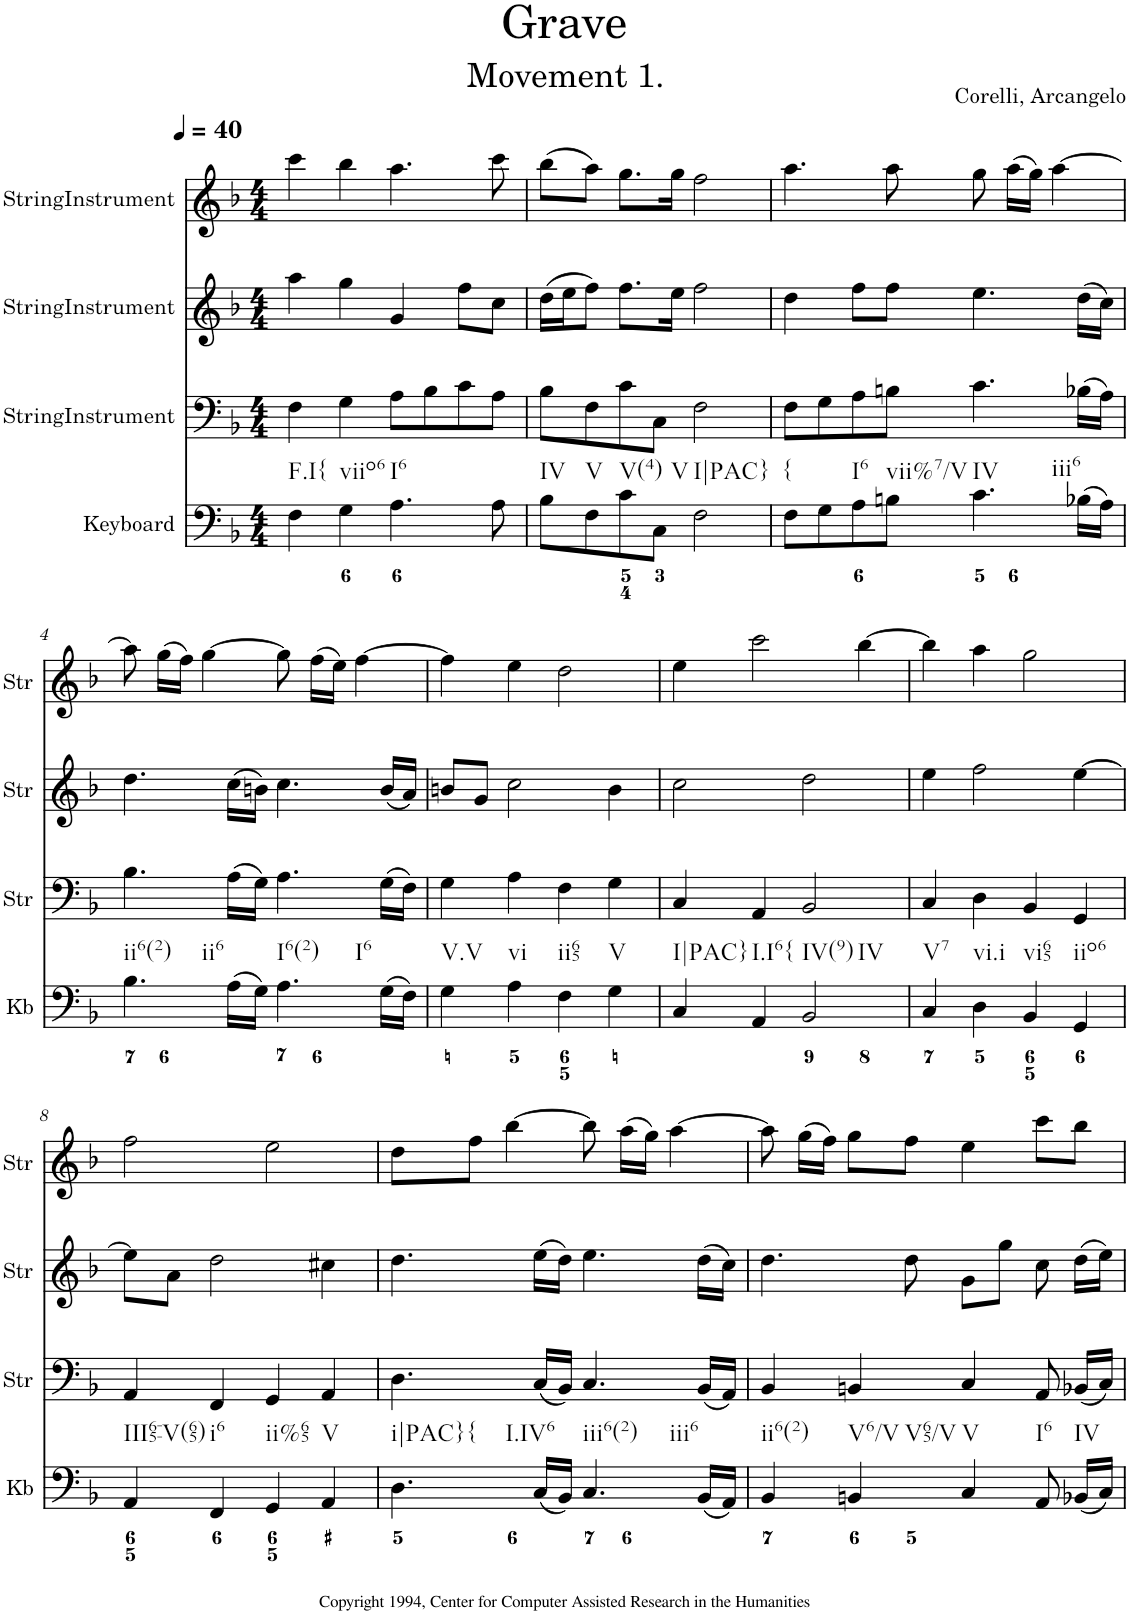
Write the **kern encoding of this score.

**kern	**kern	**kern	**kern
*part4	*part3	*part2	*part1
*staff4	*staff3	*staff2	*staff1
*I"Keyboard	*I"StringInstrument	*I"StringInstrument	*I"StringInstrument
*I'Kb	*I'Str	*I'Str	*I'Str
*clefF4	*clefF4	*clefG2	*clefG2
*k[b-]	*k[b-]	*k[b-]	*k[b-]
*M4/4	*M4/4	*M4/4	*M4/4
*MM40	*MM40	*MM40	*MM40
=1	=1	=1	=1
!LO:TX:b:t=F.I{	!	!	!
4F\	4F\	4aa\	4ccc\
!LO:TX:b:t=viio6	!	!	!
4G\	4G\	4gg\	4bb-\
!LO:TX:b:t=I6	!	!	!
4.A\	8A\L	4g/	4.aa\
.	8B-\	.	.
.	8c\	8ff\L	.
8A\	8A\J	8cc\J	8ccc\
=2	=2	=2	=2
!LO:TX:b:t=IV	!	!	!
8B-\L	8B-\L	(16dd\LL	(8bb-\L
.	.	16ee\J	.
!LO:TX:b:t=V	!	!	!
8F\	8F\	8ff\J)	8aa\J)
!LO:TX:b:t=V(4)	!	!	!
8c\	8c\	8.ff\L	8.gg\L
!LO:TX:b:t=V	!	!	!
8C\J	8C\J	.	.
.	.	16ee\Jk	16gg\Jk
!LO:TX:b:t=I|PAC}	!	!	!
2F\	2F\	2ff\	2ff\
=3	=3	=3	=3
!LO:TX:b:t={	!	!	!
8F\L	8F\L	4dd\	4.aa\
8G\	8G\	.	.
!LO:TX:b:t=I6	!	!	!
8A\	8A\	8ff\L	.
!LO:TX:b:t=vii%7/V	!	!	!
8Bn\J	8Bn\J	8ff\J	8aa\
!LO:TX:b:t=IV	!	!	!
!LO:TX:b:t=iii6	!	!	!
4.c\	4.c\	4.ee\	8gg\
.	.	.	(16aa\LL
.	.	.	16gg\JJ)
.	.	.	[4aa\
(16B-X\LL	(16B-X\LL	(16dd\LL	.
16A\JJ)	16A\JJ)	16cc\JJ)	.
!!LO:LB:g=z
=4	=4	=4	=4
!LO:TX:b:t=ii6(2)	!	!	!
!LO:TX:b:t=ii6	!	!	!
4.B-\	4.B-\	4.dd\	8aa\]
.	.	.	(16gg\LL
.	.	.	16ff\JJ)
.	.	.	[4gg\
(16A\LL	(16A\LL	(16cc\LL	.
16G\JJ)	16G\JJ)	16bn\JJ)	.
!LO:TX:b:t=I6(2)	!	!	!
!LO:TX:b:t=I6	!	!	!
4.A\	4.A\	4.cc\	8gg\]
.	.	.	(16ff\LL
.	.	.	16ee\JJ)
.	.	.	[4ff\
(16G\LL	(16G\LL	(16b/LL	.
16F\JJ)	16F\JJ)	16a/JJ)	.
=5	=5	=5	=5
!LO:TX:b:t=V.V	!	!	!
4G\	4G\	8bn/L	4ff\]
.	.	8g/J	.
!LO:TX:b:t=vi	!	!	!
4A\	4A\	2cc\	4ee\
!LO:TX:b:t=ii65	!	!	!
4F\	4F\	.	2dd\
!LO:TX:b:t=V	!	!	!
4G\	4G\	4b\	.
=6	=6	=6	=6
!LO:TX:b:t=I|PAC}	!	!	!
4C/	4C/	2cc\	4ee\
!LO:TX:b:t=I.I6{	!	!	!
4AA/	4AA/	.	2ccc\
!LO:TX:b:t=IV(9)	!	!	!
!LO:TX:b:t=IV	!	!	!
2BB-/	2BB-/	2dd\	.
.	.	.	[4bb-\
=7	=7	=7	=7
!LO:TX:b:t=V7	!	!	!
4C/	4C/	4ee\	4bb-\]
!LO:TX:b:t=vi.i	!	!	!
4D\	4D\	2ff\	4aa\
!LO:TX:b:t=vi65	!	!	!
4BB-/	4BB-/	.	2gg\
!LO:TX:b:t=iio6	!	!	!
4GG/	4GG/	[4ee\	.
!!LO:LB:g=z
=8	=8	=8	=8
!LO:TX:b:t=III65-V(65)	!	!	!
4AA/	4AA/	8ee\L]	2ff\
.	.	8a\J	.
!LO:TX:b:t=i6	!	!	!
4FF/	4FF/	2dd\	.
!LO:TX:b:t=ii%65	!	!	!
4GG/	4GG/	.	2ee\
!LO:TX:b:t=V	!	!	!
4AA/	4AA/	4cc#X\	.
=9	=9	=9	=9
!LO:TX:b:t=i|PAC}	!	!	!
!LO:TX:b:t={	!	!	!
!LO:TX:b:t=I.IV6	!	!	!
4.D\	4.D\	4.dd\	8dd\L
.	.	.	8ff\J
.	.	.	[4bb-\
(16C/LL	(16C/LL	(16ee\LL	.
16BB-/JJ)	16BB-/JJ)	16dd\JJ)	.
!LO:TX:b:t=iii6(2)	!	!	!
!LO:TX:b:t=iii6	!	!	!
4.C/	4.C/	4.ee\	8bb-\]
.	.	.	(16aa\LL
.	.	.	16gg\JJ)
.	.	.	[4aa\
(16BB-/LL	(16BB-/LL	(16dd\LL	.
16AA/JJ)	16AA/JJ)	16cc\JJ)	.
=10	=10	=10	=10
!LO:TX:b:t=ii6(2)	!	!	!
4BB-/	4BB-/	4.dd\	8aa\]
.	.	.	(16gg\LL
.	.	.	16ff\JJ)
!LO:TX:b:t=V6/V	!	!	!
!LO:TX:b:t=V65/V	!	!	!
4BBn/	4BBn/	.	8gg\L
.	.	8dd\	8ff\J
!LO:TX:b:t=V	!	!	!
4C/	4C/	8g\L	4ee\
.	.	8gg\J	.
!LO:TX:b:t=I6	!	!	!
8AA/	8AA/	8cc\	8ccc\L
!LO:TX:b:t=IV	!	!	!
(16BB-X/LL	(16BB-X/LL	(16dd\LL	8bb-\J
16C/JJ)	16C/JJ)	16ee\JJ)	.
=	=	=	=
*-	*-	*-	*-
